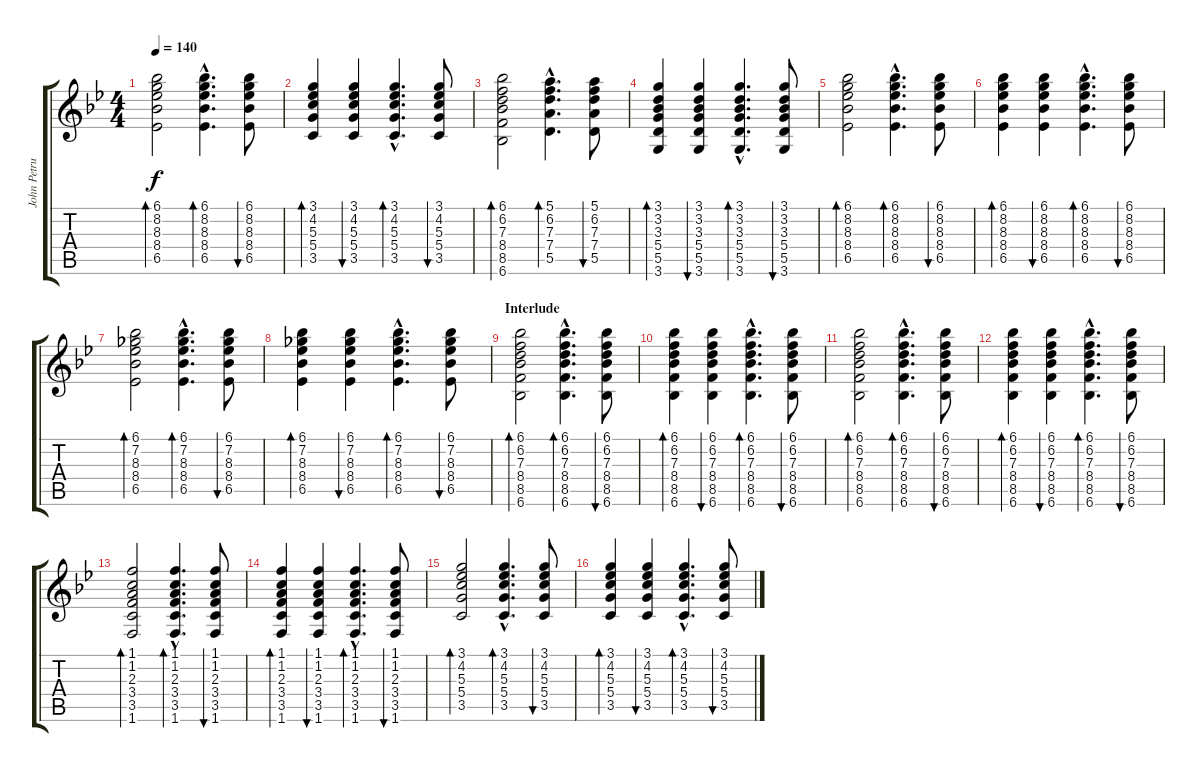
\track ("John Petrucci Acoustic Guitar" "John Petru") {instrument acousticguitarnylon}
\staff {score tabs}
\tuning (E4 B3 G3 D3 A2 E2) {hide}
\ts (4 4)
\tempo 140
\clef g2
\ks bb
(6.1 8.2 8.3 8.4 6.5).2{bd 60 dy f} (6.1{hac} 8.2{hac} 8.3{hac} 8.4{hac} 6.5{hac}).4{d bd 60} (6.1 8.2 8.3 8.4 6.5).8{bu 60} |
(3.1 4.2 5.3 5.4 3.5).4{bd 60} (3.1 4.2 5.3 5.4 3.5).4{bu 60} (3.1{hac} 4.2{hac} 5.3{hac} 5.4{hac} 3.5{hac}).4{d bd 60} (3.1 4.2 5.3 5.4 3.5).8{bu 60} |
(6.1 6.2 7.3 8.4 8.5 6.6).2{bd 60} (5.1{hac} 6.2{hac} 7.3{hac} 7.4{hac} 5.5{hac}).4{d bd 60} (5.1 6.2 7.3 7.4 5.5).8{bu 60} |
(3.1 3.2 3.3 5.4 5.5 3.6).4{bd 60} (3.1 3.2 3.3 5.4 5.5 3.6).4{bu 60} (3.1{hac} 3.2{hac} 3.3{hac} 5.4{hac} 5.5{hac} 3.6{hac}).4{d bd 60} (3.1 3.2 3.3 5.4 5.5 3.6).8{bu 60} |
(6.1 8.2 8.3 8.4 6.5).2{bd 60} (6.1{hac} 8.2{hac} 8.3{hac} 8.4{hac} 6.5{hac}).4{d bd 60} (6.1 8.2 8.3 8.4 6.5).8{bu 60} |
(6.1 8.2 8.3 8.4 6.5).4{bd 60} (6.1 8.2 8.3 8.4 6.5).4{bu 60} (6.1{hac} 8.2{hac} 8.3{hac} 8.4{hac} 6.5{hac}).4{d bd 60} (6.1 8.2 8.3 8.4 6.5).8{bu 60} |
(6.1 7.2 8.3 8.4 6.5).2{bd 60} (6.1{hac} 7.2{hac} 8.3{hac} 8.4{hac} 6.5{hac}).4{d bd 60} (6.1 7.2 8.3 8.4 6.5).8{bu 60} |
(6.1 7.2 8.3 8.4 6.5).4{bd 60} (6.1 7.2 8.3 8.4 6.5).4{bu 60} (6.1{hac} 7.2{hac} 8.3{hac} 8.4{hac} 6.5{hac}).4{d bd 60} (6.1 7.2 8.3 8.4 6.5).8{bu 60} |
\section ("" "Interlude")
(6.1 6.2 7.3 8.4 8.5 6.6).2{bd 60} (6.1{hac} 6.2{hac} 7.3{hac} 8.4{hac} 8.5{hac} 6.6{hac}).4{d bd 60} (6.1 6.2 7.3 8.4 8.5 6.6).8{bu 60} |
(6.1 6.2 7.3 8.4 8.5 6.6).4{bd 60} (6.1 6.2 7.3 8.4 8.5 6.6).4{bu 60} (6.1{hac} 6.2{hac} 7.3{hac} 8.4{hac} 8.5{hac} 6.6{hac}).4{d bd 60} (6.1 6.2 7.3 8.4 8.5 6.6).8{bu 60} |
(6.1 6.2 7.3 8.4 8.5 6.6).2{bd 60} (6.1{hac} 6.2{hac} 7.3{hac} 8.4{hac} 8.5{hac} 6.6{hac}).4{d bd 60} (6.1 6.2 7.3 8.4 8.5 6.6).8{bu 60} |
(6.1 6.2 7.3 8.4 8.5 6.6).4{bd 60} (6.1 6.2 7.3 8.4 8.5 6.6).4{bu 60} (6.1{hac} 6.2{hac} 7.3{hac} 8.4{hac} 8.5{hac} 6.6{hac}).4{d bd 60} (6.1 6.2 7.3 8.4 8.5 6.6).8{bu 60} |
\section ("" "")
(1.1 1.2 2.3 3.4 3.5 1.6).2{bd 60} (1.1{hac} 1.2{hac} 2.3{hac} 3.4{hac} 3.5{hac} 1.6{hac}).4{d bd 60} (1.1 1.2 2.3 3.4 3.5 1.6).8{bu 60} |
(1.1 1.2 2.3 3.4 3.5 1.6).4{bd 60} (1.1 1.2 2.3 3.4 3.5 1.6).4{bu 60} (1.1{hac} 1.2{hac} 2.3{hac} 3.4{hac} 3.5{hac} 1.6{hac}).4{d bd 60} (1.1 1.2 2.3 3.4 3.5 1.6).8{bu 60} |
(3.1 4.2 5.3 5.4 3.5).2{bd 60} (3.1{hac} 4.2{hac} 5.3{hac} 5.4{hac} 3.5{hac}).4{d bd 60} (3.1 4.2 5.3 5.4 3.5).8{bu 60} |
(3.1 4.2 5.3 5.4 3.5).4{bd 60} (3.1 4.2 5.3 5.4 3.5).4{bu 60} (3.1{hac} 4.2{hac} 5.3{hac} 5.4{hac} 3.5{hac}).4{d bd 60} (3.1 4.2 5.3 5.4 3.5).8{bu 60}
